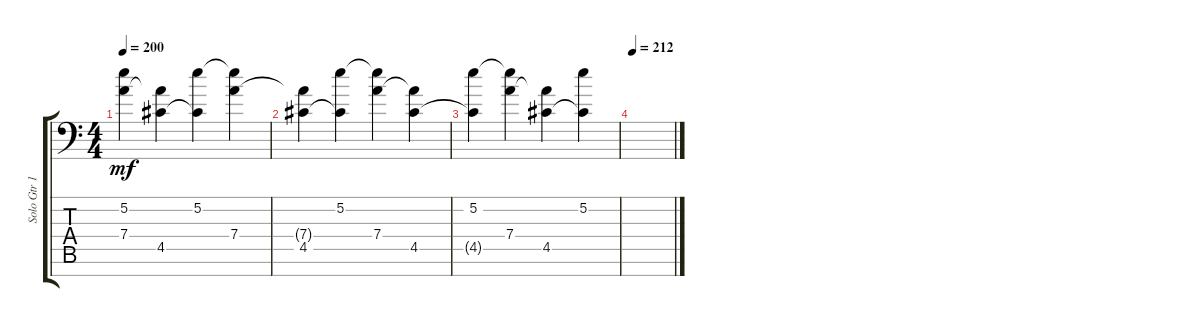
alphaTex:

\track ("Solo Gtr 1" "Solo Gtr 1") {instrument distortionguitar}
\staff {score tabs}
\tuning (E4 B3 G3 D3 A2 E2 A1) {hide}
\ts (4 4)
\tempo 200
\clef f4
\ks c
(5.2{t} 7.4).4{dy mf} (7.4{t} 4.5).4 (5.2 4.5{t}).4 (5.2{t} 7.4).4 |
(7.4{t} 4.5).4 (5.2 4.5{t}).4 (5.2{t} 7.4).4 (7.4{t} 4.5).4 |
(5.2 4.5{t}).4 (5.2{t} 7.4).4 (7.4{t} 4.5).4 (5.2 4.5{t}).4 |
\tempo 212
